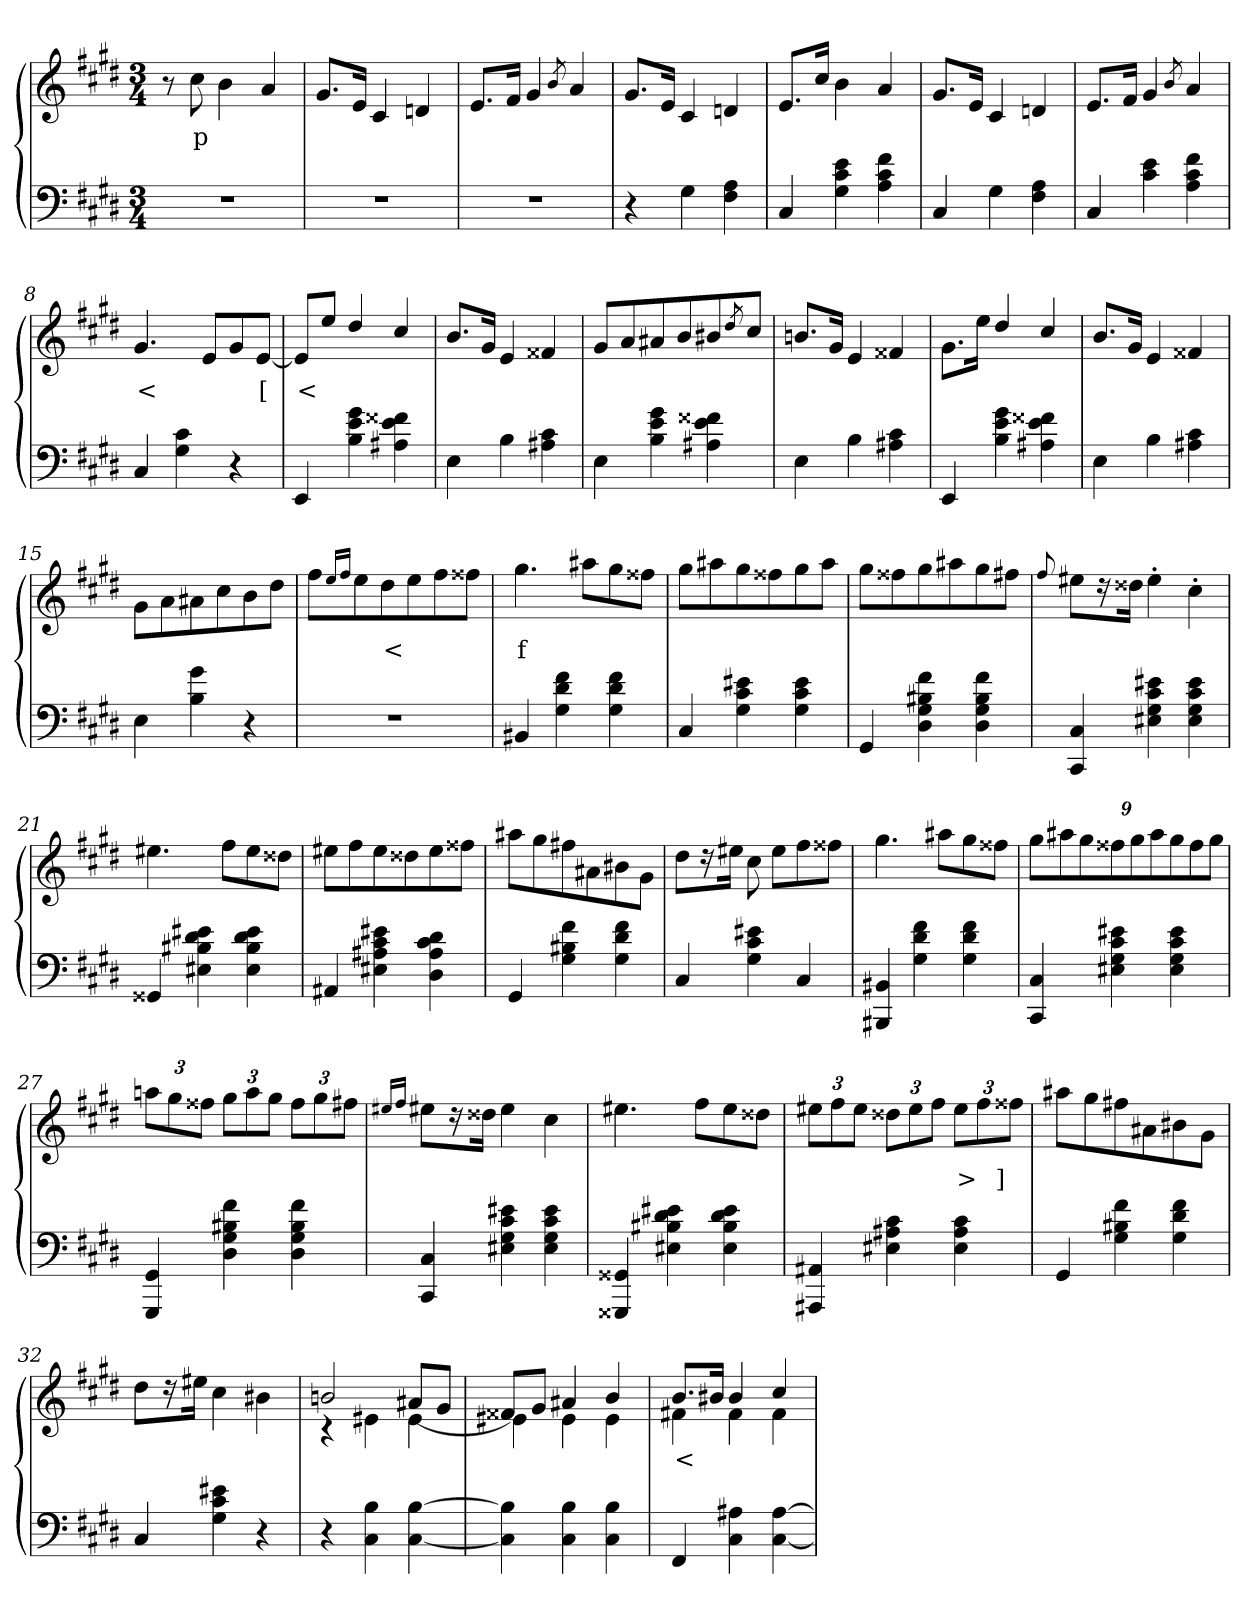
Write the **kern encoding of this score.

**kern	**kern	**text
*part2	*part1	*part1
*staff2	*staff1	*staff1
*clefF4	*clefG2	*
*k[f#c#g#d#]	*k[f#c#g#d#]	*
*c#:	*c#:	*
*M3/4	*M3/4	*
=1	=1	=1
2.r	8r	.
.	8cc#	p
.	4b	.
.	4a/	.
=2	=2	=2
2.r	8.g#L	.
.	16eJk	.
.	4c#	.
.	4dn	.
=3	=3	=3
2.r	8.eL	.
.	16f#Jk	.
.	4g#	.
.	8qb/	.
.	4a	.
=4	=4	=4
4r	8.g#L	.
.	16eJk	.
4G#	4c#	.
4A 4F#	4dn	.
=5	=5	=5
4C#/	8.eL	.
.	16cc#Jk	.
4e 4c# 4G#	4b\	.
4f# 4c# 4A	4a	.
=6	=6	=6
4C#/	8.g#L	.
.	16eJk	.
4G#	4c#	.
4A 4F#	4dn	.
=7	=7	=7
4C#/	8.eL	.
.	16f#Jk	.
4e 4c#	4g#	.
.	8qb/	.
4f# 4c# 4A	4a	.
=8	=8	=8
4C#/	4.g#	<
4c# 4G#	.	.
.	8eL	.
4r	8g#	.
.	[8eJ	[
=9	=9	=9
4EE	8e/L]	<
.	8ee\J	.
4g# 4e 4B	4dd#/	.
4f##X 4e 4A#X	4cc#/	.
=10	=10	=10
4E	8.bL	.
.	16g#Jk	.
4B	4e	.
4c# 4A#X	4f##X	.
=11	=11	=11
4E	8g#L	.
.	8a	.
4g# 4e 4B	8a#X	.
.	8b	.
4f##X 4e 4A#X	8b#X	.
.	8qdd#/	.
.	8cc#J	.
=12	=12	=12
4E	8.bnL	.
.	16g#Jk	.
4B	4e	.
4c# 4A#X	4f##X	.
=13	=13	=13
4EE	8.g#\L	.
.	16eeJk	.
4g# 4e 4B	4dd#/	.
4f##X 4e 4A#X	4cc#/	.
=14	=14	=14
4E	8.bL	.
.	16g#Jk	.
4B	4e	.
4c# 4A#X	4f##X	.
=15	=15	=15
4E	8g#\L	.
.	8a	.
4g# 4B	8a#X	.
.	8cc#	.
4r	8b	.
.	8dd#J	.
=16	=16	=16
2.r	8ff#L	.
.	16qee/L	.
.	16qff#/J	.
.	8ee	.
.	8dd#	<
.	8ee	.
.	8ff#	.
.	8ff##XJ	.
=17	=17	=17
4BB#X	4.gg#	f
4f# 4d# 4G#	.	.
.	8aa#XL	.
4f# 4d# 4G#	8gg#	.
.	8ff##XJ	.
=18	=18	=18
4C#	8gg#L	.
.	8aa#X	.
4e#X 4c# 4G#	8gg#	.
.	8ff##X	.
4e# 4c# 4G#	8gg#	.
.	8aa#J	.
=19	=19	=19
4GG#	8gg#L	.
.	8ff##X	.
4f# 4B#X 4G# 4D#	8gg#	.
.	8aa#X	.
4f# 4B# 4G# 4D#	8gg#	.
.	8ff#XJ	.
=20	=20	=20
.	8qqff#/	.
4C# 4CC#	8ee#XL	.
.	16r	.
.	16dd##XJk	.
4e#X 4c# 4G# 4E#X	4ee#'>	.
4e# 4c# 4G# 4E#	4cc#'>	.
=21	=21	=21
4GG##X	4.ee#X	.
4e#X 4d# 4B#X 4E#X	.	.
.	8ff#L	.
4e# 4d# 4B# 4E#	8ee#	.
.	8dd##XJ	.
=22	=22	=22
4AA#X	8ee#XL	.
.	8ff#	.
4e#X 4c# 4A# 4E#X	8ee#	.
.	8dd##X	.
4d# 4c# 4A# 4D#	8ee#	.
.	8ff##XJ	.
=23	=23	=23
4GG#	8aa#XL	.
.	8gg#	.
4f# 4B#X 4G#	8ff#X	.
.	8a#	.
4f# 4d# 4G#	8b#X	.
.	8g#J	.
=24	=24	=24
4C#	8dd#L	.
.	16r	.
.	16ee#XJk	.
4e#X 4c# 4G#	8cc#	.
.	8ee#L	.
4C#	8ff#	.
.	8ff##XJ	.
=25	=25	=25
4BB#X 4BBB#X	4.gg#	.
4f# 4d# 4G#	.	.
.	8aa#XL	.
4f# 4d# 4G#	8gg#	.
.	8ff##XJ	.
=26	=26	=26
4C# 4CC#	12gg#L	.
.	12aa#X	.
.	12gg#	.
4e#X 4c# 4G# 4E#X	12ff##X	.
.	12gg#	.
.	12aa#	.
4e# 4c# 4G# 4E#	12gg#	.
.	12ff##	.
.	12gg#J	.
=27	=27	=27
4GG# 4GGG#	12aanL	.
.	12gg#	.
.	12ff##XJ	.
4f# 4B#X 4G# 4D#	12gg#L	.
.	12aa	.
.	12gg#J	.
4f# 4B# 4G# 4D#	12ff##L	.
.	12gg#	.
.	12ff#XJ	.
=28	=28	=28
.	16qee#X/LL	.
.	16qff#/JJ	.
4C# 4CC#	8ee#L	.
.	16r	.
.	16dd##XJk	.
4e#X 4c# 4G# 4E#X	4ee#	.
4e# 4c# 4G# 4E#	4cc#	.
=29	=29	=29
4GG##X 4GGG##X	4.ee#X	.
4e#X 4d# 4B#X 4E#X	.	.
.	8ff#L	.
4e# 4d# 4B# 4E#	8ee#	.
.	8dd##XJ	.
=30	=30	=30
4AA#X 4AAA#X	12ee#XL	.
.	12ff#	.
.	12ee#J	.
4c# 4A# 4E#X	12dd##XL	.
.	12ee#	.
.	12ff#J	.
4c# 4A# 4E#	12ee#L	>
.	12ff#	.
.	12ff##XJ	]
=31	=31	=31
4GG#	8aa#XL	.
.	8gg#	.
4f# 4B#X 4G#	8ff#X	.
.	8a#	.
4f# 4d# 4G#	8b#X	.
.	8g#J	.
=32	=32	=32
4C#	8dd#L	.
.	16r	.
.	16ee#XJk	.
4e#X 4c# 4G#	4cc#	.
4r	4b#X	.
=33	=33	=33
*	*^	*
4r	2bn	4r	.
4B 4C#	.	4e#X	.
[4B [4C#	8a#XL	[4e#	.
.	8g#J	.	.
=34	=34	=34	=34
4B] 4C#]	8f##XL	4e#X]	.
.	8g#J	.	.
4B 4C#	4a#X	4e#	.
4B 4C#	4b	4e#	.
=35	=35	=35	=35
4FF#	8.bL	4f#X	<
.	16b#XJk	.	.
4A#X 4C#	4b#	4f#	.
[4A# [4C#	4cc#	4f#	.
*	*v	*v	*
=	=	=
*-	*-	*-
